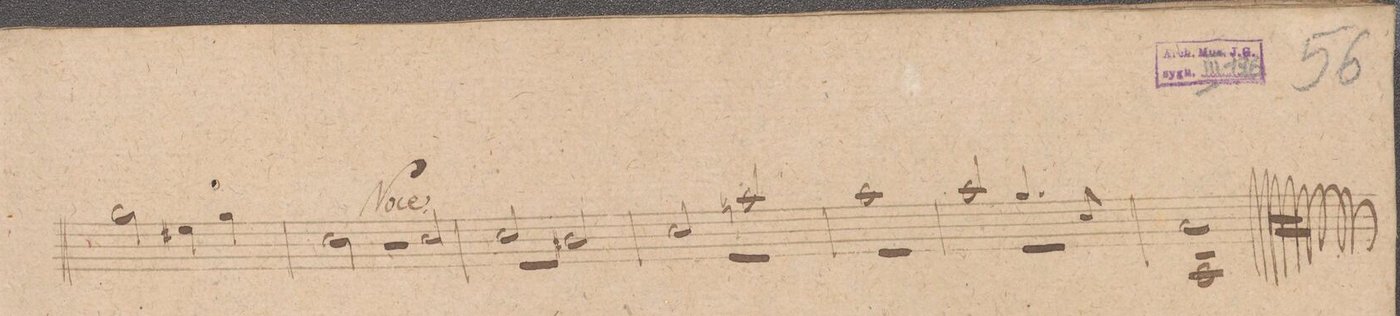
**kern	**dynam
*I"Baſso.	*
*clefF4	*
*k[]	*
*met(c|)	*
*M2/2	*
2B\	.
4G#X\	.
4B\	.
=57	=57
*^	*
2E\	2ryy	.
2rEE	2E/	.
=58	=58	=58
1rEE	2E/	.
.	2D#X/	.
=59	=59	=59
1rEE	2E/	.
.	2cn/	.
=60	=60	=60
1rEE	1c	.
=61	=61	=61
1rEE	2c/	.
.	4.B/	.
.	8E/	.
*v	*v	*
=62	=62
1C 1CC	.
=63||	=63||
*-	*-
